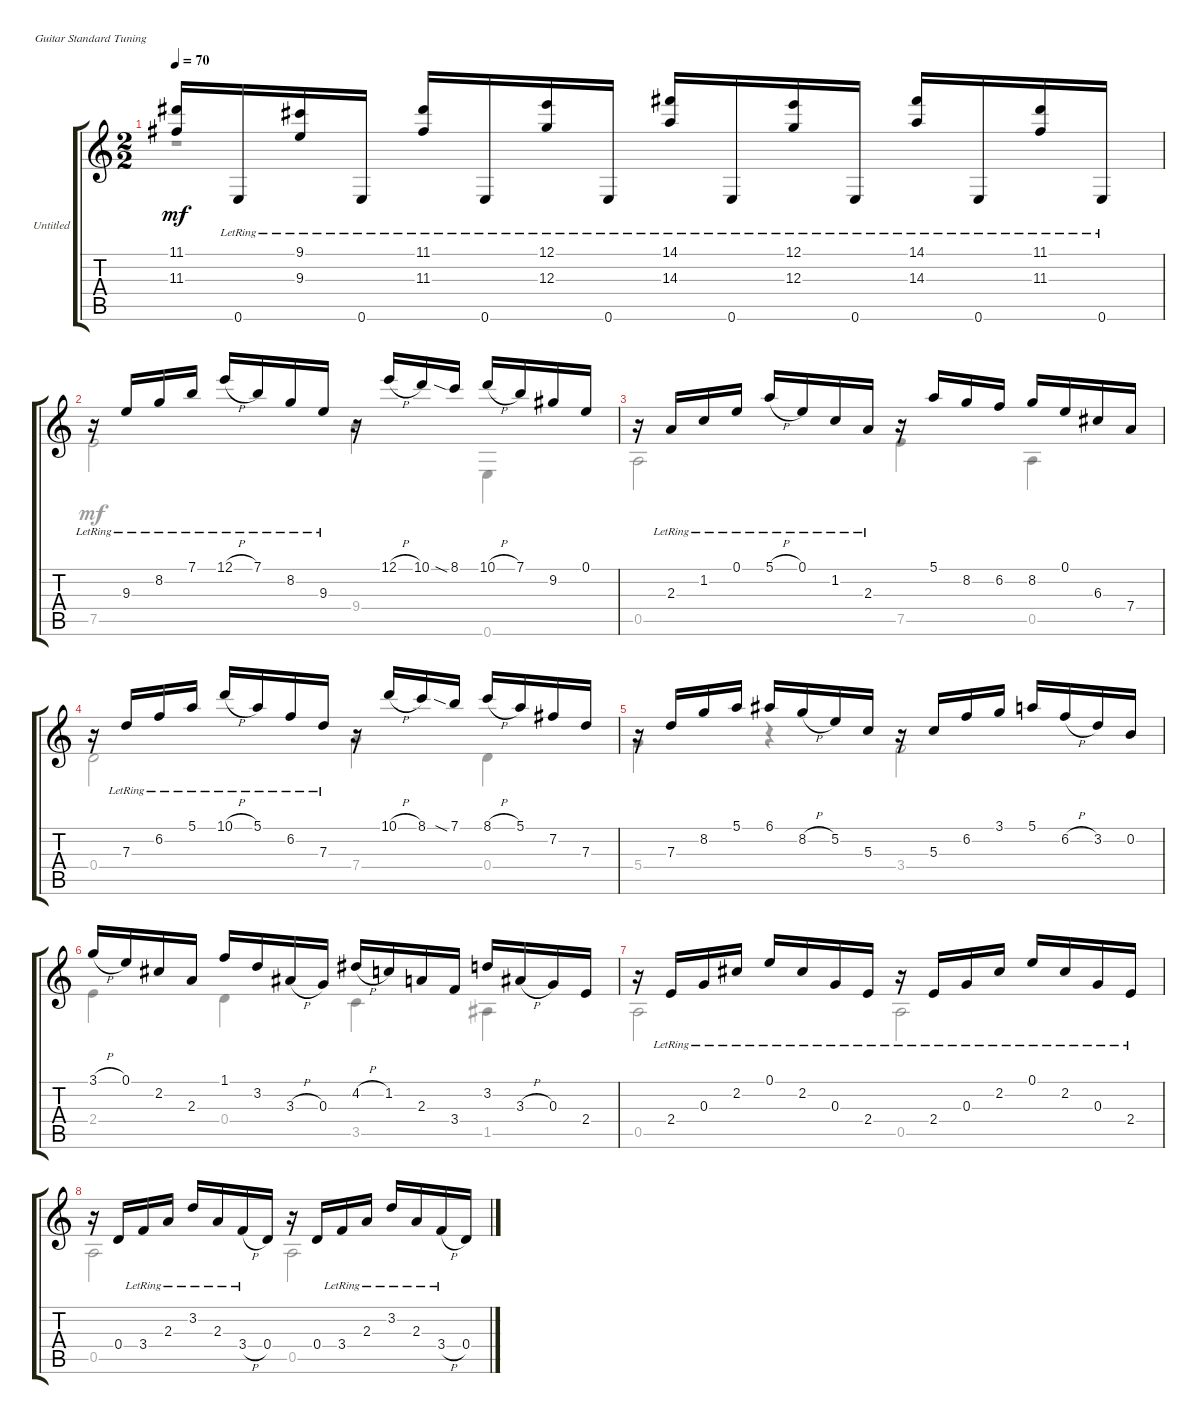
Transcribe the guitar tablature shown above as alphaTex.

\bracketExtendMode groupsimilarinstruments
\firstSystemTrackNameOrientation horizontal
\otherSystemsTrackNameOrientation horizontal
\track ("Untitled" "Untitled") {instrument acousticguitarnylon}
\staff {score tabs}
\tuning (E4 B3 G3 D3 A2 E2)
\voice
\ts (2 2)
\tempo 70
\clef g2
\ks c
(11.1 11.3).16{dy mf} 0.6{lr}.16 (9.1{lr} 9.3{lr}).16 0.6{lr}.16 (11.1{lr} 11.3{lr}).16 0.6{lr}.16 (12.1{lr} 12.3{lr}).16 0.6{lr}.16 (14.1{lr} 14.3{lr}).16 0.6{lr}.16 (12.1{lr} 12.3{lr}).16 0.6{lr}.16 (14.1{lr} 14.3{lr}).16 0.6{lr}.16 (11.1{lr} 11.3{lr}).16 0.6{lr}.16 |
r.16 9.3{lr}.16 8.2{lr}.16 7.1{lr}.16 12.1{h lr}.16 7.1{lr}.16 8.2{lr}.16 9.3{lr}.16 r.16 12.1{h}.16 10.1.16 8.1{sia}.16 10.1{h}.16 7.1.16 9.2.16 0.1.16 |
r.16 2.3{lr}.16 1.2{lr}.16 0.1{lr}.16 5.1{h lr}.16 0.1{lr}.16 1.2{lr}.16 2.3{lr}.16 r.16 5.1.16 8.2.16 6.2.16 8.2.16 0.1.16 6.3.16 7.4.16 |
r.16 7.3{lr}.16 6.2{lr}.16 5.1{lr}.16 10.1{h lr}.16 5.1{lr}.16 6.2{lr}.16 7.3{lr}.16 r.16 10.1{h}.16 8.1.16 7.1{sia}.16 8.1{h}.16 5.1.16 7.2.16 7.3.16 |
r.16 7.3.16 8.2.16 5.1.16 6.1.16 8.2{h}.16 5.2.16 5.3.16 r.16 5.3.16 6.2.16 3.1.16 5.1.16 6.2{h}.16 3.2.16 0.2.16 |
3.1{h}.16 0.1.16 2.2.16 2.3.16 1.1.16 3.2.16 3.3{h}.16 0.3.16 4.2{h}.16 1.2.16 2.3.16 3.4.16 3.2.16 3.3{h}.16 0.3.16 2.4.16 |
r.16 2.4{lr}.16 0.3{lr}.16 2.2{lr}.16 0.1{lr}.16 2.2{lr}.16 0.3{lr}.16 2.4{lr}.16 r.16 2.4{lr}.16 0.3{lr}.16 2.2{lr}.16 0.1{lr}.16 2.2{lr}.16 0.3{lr}.16 2.4{lr}.16 |
r.16 0.4.16 3.4{lr}.16 2.3{lr}.16 3.2{lr}.16 2.3{lr}.16 3.4{h lr}.16 0.4.16 r.16 0.4.16 3.4{lr}.16 2.3{lr}.16 3.2{lr}.16 2.3{lr}.16 3.4{h lr}.16 0.4.16
\voice
\clef g2
\ottava regular
\simile none
\ks c
r.1{dy mf} |
7.5.2 9.4.4 0.6.4 |
0.5.2 7.5.4 0.5.4 |
0.4.2 7.4.4 0.4.4 |
5.4.4 r.4 3.4.2 |
2.4.4 0.4.4 3.5.4 1.5.4 |
0.5.2 0.5.2 |
0.5.2 0.5.2
